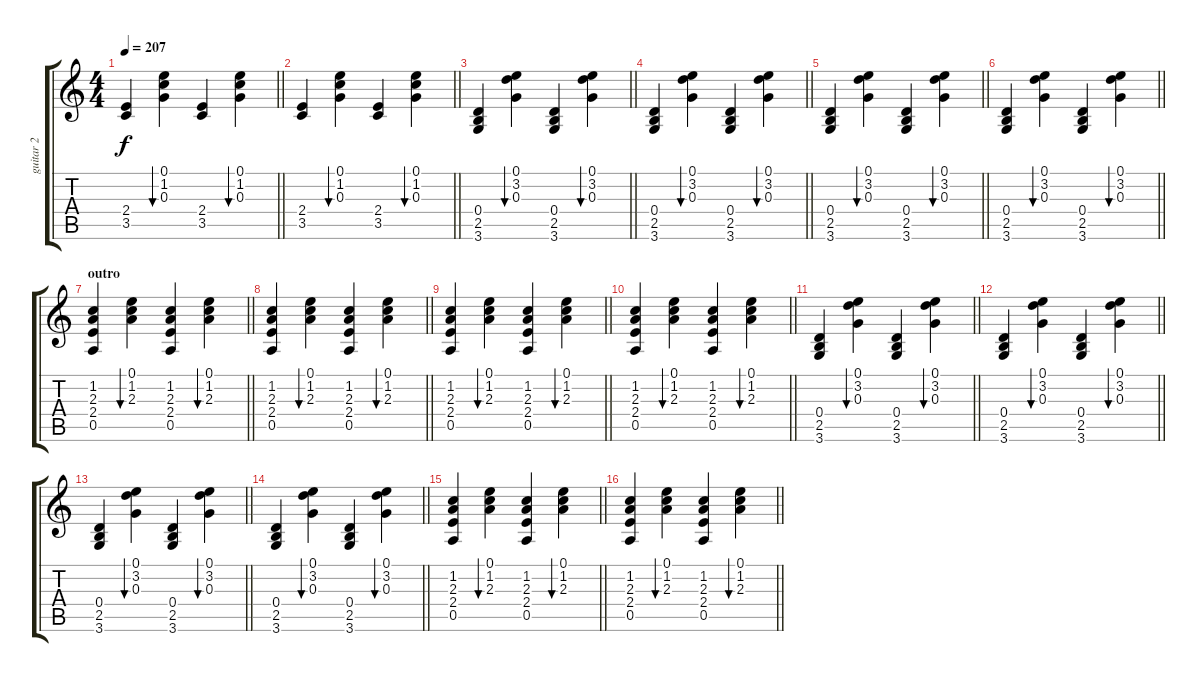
\track ("guitar 2" "guitar 2") {instrument acousticguitarnylon}
\staff {score tabs}
\tuning (E4 B3 G3 D3 A2 E2) {hide}
\ts (4 4)
\tempo 207
\clef g2
\barLineRight lightlight
\ks c
(2.4 3.5).4{dy f} (0.1 1.2 0.3).4{bu 240} (2.4 3.5).4 (0.1 1.2 0.3).4{bu 240} |
\barLineRight lightlight
(2.4 3.5).4 (0.1 1.2 0.3).4{bu 240} (2.4 3.5).4 (0.1 1.2 0.3).4{bu 240} |
\barLineRight lightlight
(0.4 2.5 3.6).4 (0.1 3.2 0.3).4{bu 240} (0.4 2.5 3.6).4 (0.1 3.2 0.3).4{bu 240} |
\barLineRight lightlight
(0.4 2.5 3.6).4 (0.1 3.2 0.3).4{bu 240} (0.4 2.5 3.6).4 (0.1 3.2 0.3).4{bu 240} |
\barLineRight lightlight
(0.4 2.5 3.6).4 (0.1 3.2 0.3).4{bu 240} (0.4 2.5 3.6).4 (0.1 3.2 0.3).4{bu 240} |
\barLineRight lightlight
(0.4 2.5 3.6).4 (0.1 3.2 0.3).4{bu 240} (0.4 2.5 3.6).4 (0.1 3.2 0.3).4{bu 240} |
\section ("" "outro")
\barLineRight lightlight
(1.2 2.3 2.4 0.5).4 (0.1 1.2 2.3).4{bu 240} (1.2 2.3 2.4 0.5).4 (0.1 1.2 2.3).4{bu 240} |
\barLineRight lightlight
(1.2 2.3 2.4 0.5).4 (0.1 1.2 2.3).4{bu 240} (1.2 2.3 2.4 0.5).4 (0.1 1.2 2.3).4{bu 240} |
\barLineRight lightlight
(1.2 2.3 2.4 0.5).4 (0.1 1.2 2.3).4{bu 240} (1.2 2.3 2.4 0.5).4 (0.1 1.2 2.3).4{bu 240} |
\barLineRight lightlight
(1.2 2.3 2.4 0.5).4 (0.1 1.2 2.3).4{bu 240} (1.2 2.3 2.4 0.5).4 (0.1 1.2 2.3).4{bu 240} |
\barLineRight lightlight
(0.4 2.5 3.6).4 (0.1 3.2 0.3).4{bu 240} (0.4 2.5 3.6).4 (0.1 3.2 0.3).4{bu 240} |
\barLineRight lightlight
(0.4 2.5 3.6).4 (0.1 3.2 0.3).4{bu 240} (0.4 2.5 3.6).4 (0.1 3.2 0.3).4{bu 240} |
\barLineRight lightlight
(0.4 2.5 3.6).4 (0.1 3.2 0.3).4{bu 240} (0.4 2.5 3.6).4 (0.1 3.2 0.3).4{bu 240} |
\barLineRight lightlight
(0.4 2.5 3.6).4 (0.1 3.2 0.3).4{bu 240} (0.4 2.5 3.6).4 (0.1 3.2 0.3).4{bu 240} |
\barLineRight lightlight
(1.2 2.3 2.4 0.5).4 (0.1 1.2 2.3).4{bu 240} (1.2 2.3 2.4 0.5).4 (0.1 1.2 2.3).4{bu 240} |
\barLineRight lightlight
(1.2 2.3 2.4 0.5).4 (0.1 1.2 2.3).4{bu 240} (1.2 2.3 2.4 0.5).4 (0.1 1.2 2.3).4{bu 240}
